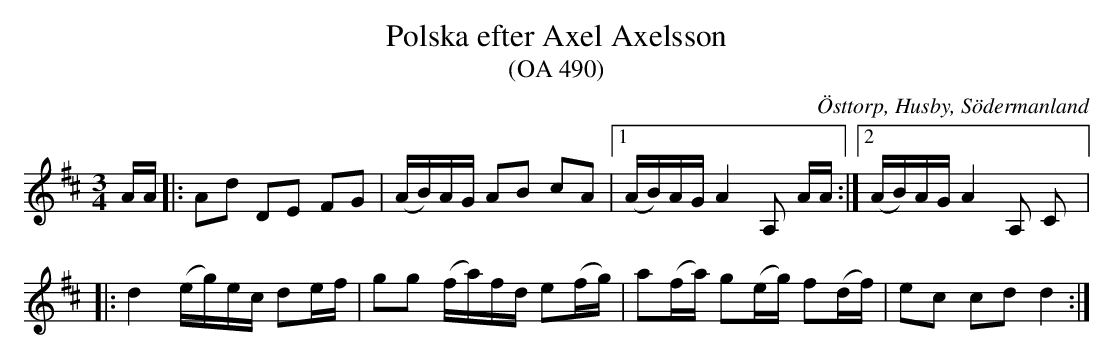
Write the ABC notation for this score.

X:1
T:Polska efter Axel Axelsson
T:(OA 490)
O:Östtorp, Husby, Södermanland
M:3/4
L:1/4
Q: 90
K:D
A/4A/4 |: A/d/ D/E/ F/G/ | (A/4B/4)A/4G/4 A/B/ c/A/ |1 (A/4B/4)A/4G/4 A A,/ A/4A/4 :|2  (A/4B/4)A/4G/4 A A,/ C/ |:
d (e/4g/4)e/4c/4 d/e/4f/4 | g/g/ (f/4a/4)f/4d/4 e/(f/4g/4) | a/(f/4a/4) g/(e/4g/4) f/(d/4f/4) |  e/c/ c/d/ d :|
